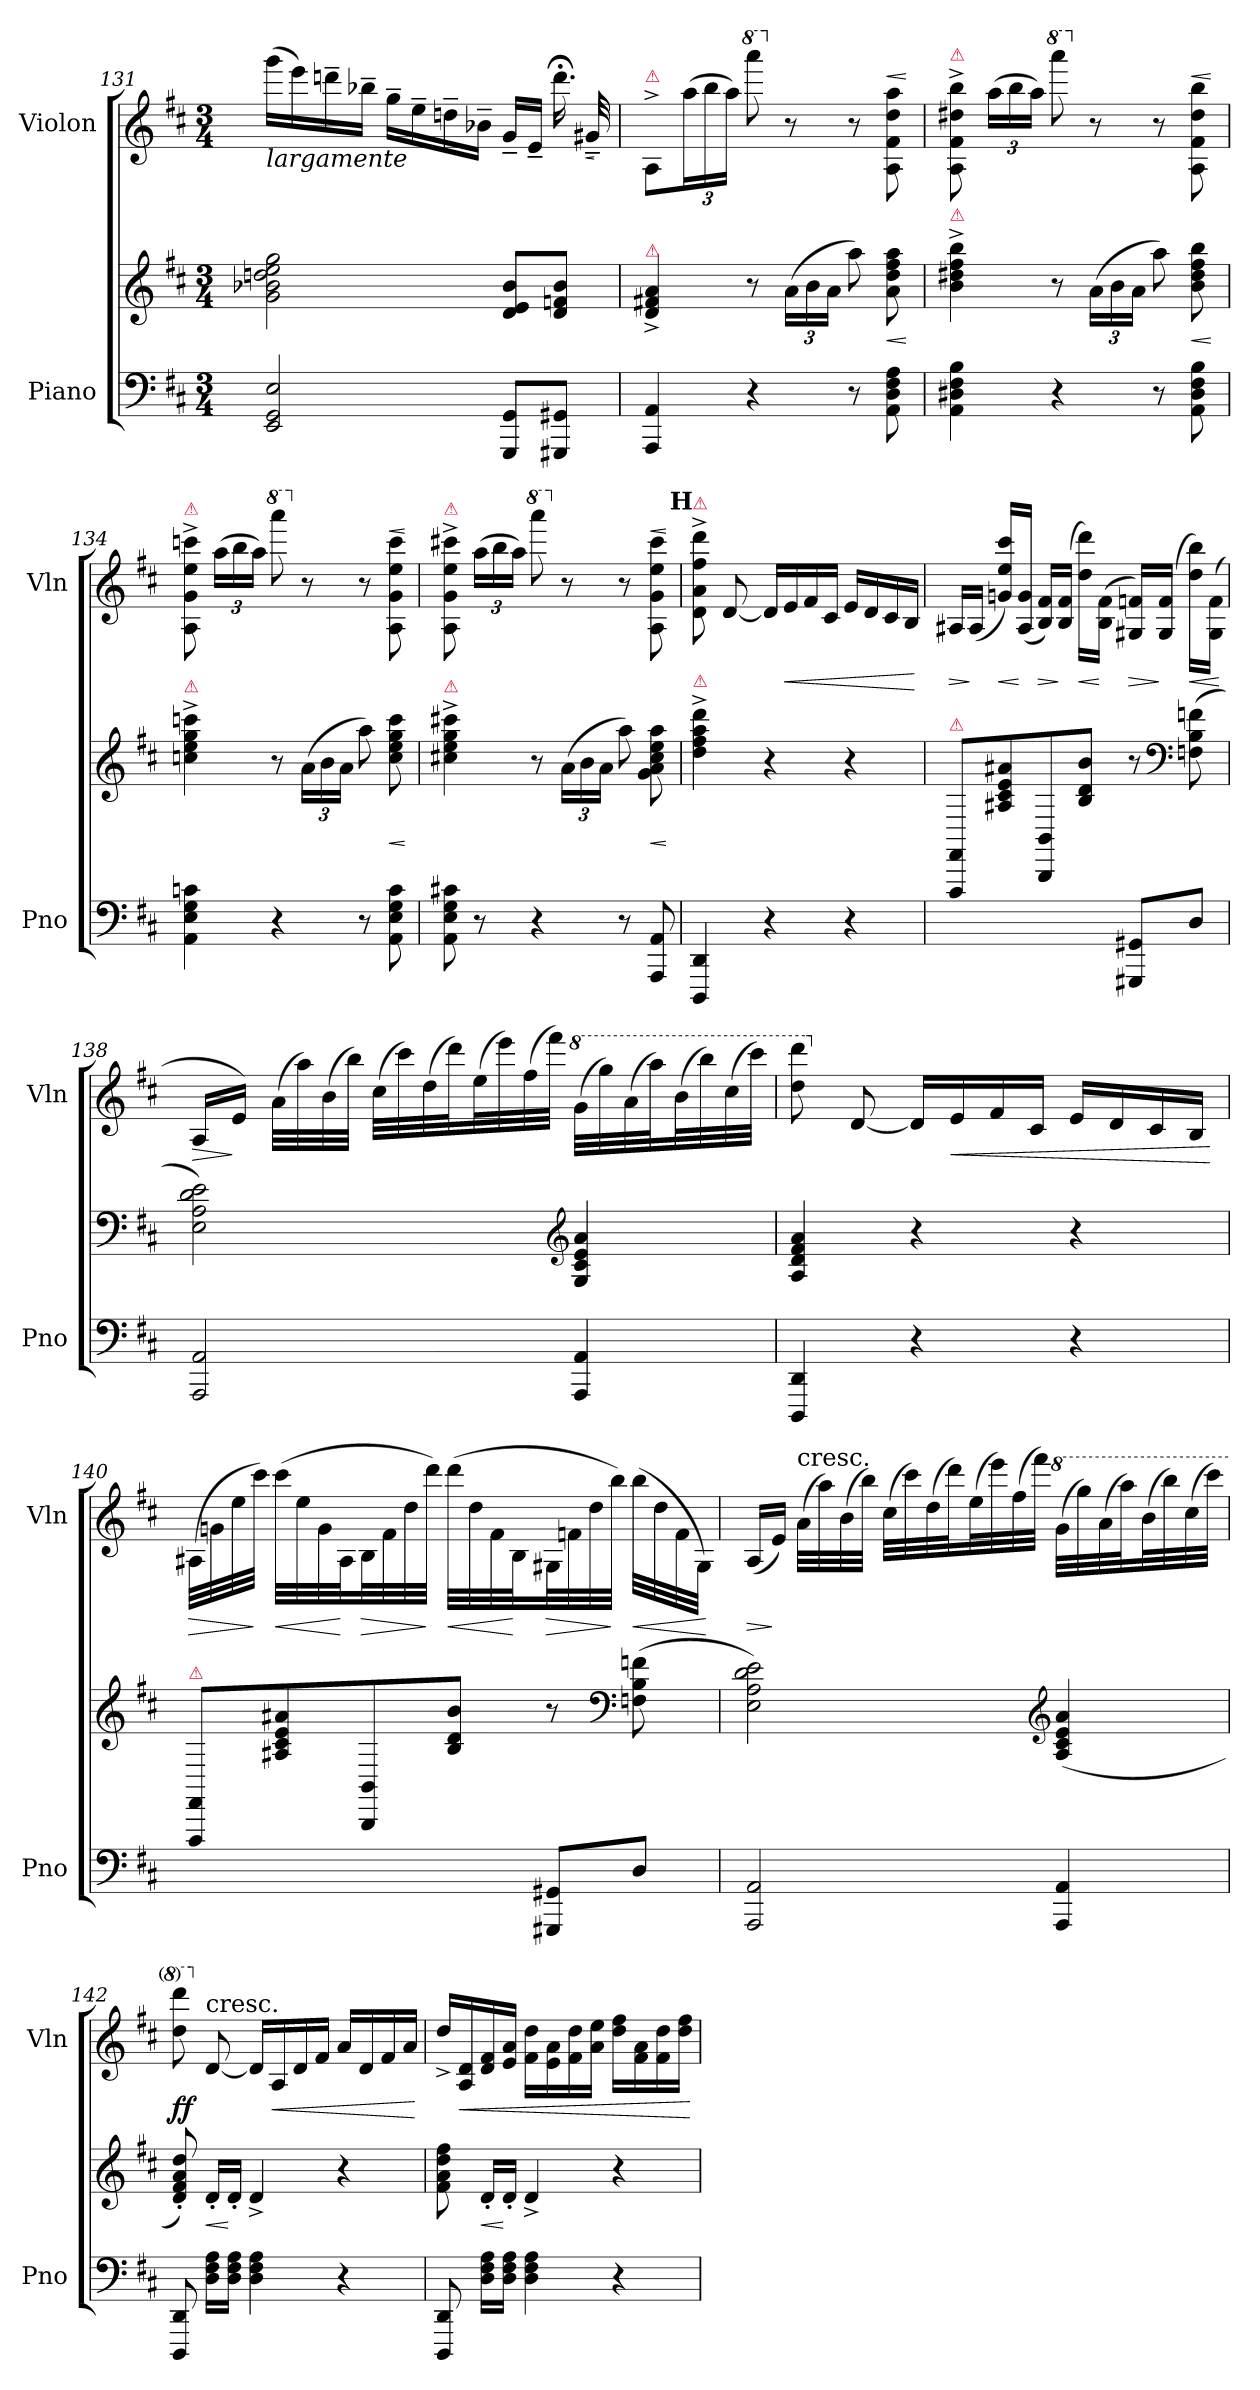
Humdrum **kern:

**kern	**kern	**dynam	**kern	**dynam
*part2	*part2	*part2	*part1	*part1
*staff3	*staff2	*staff2/3	*staff1	*staff1
*I"Piano	*	*	*I"Violon	*
*I'Pno	*	*	*I'Vln	*
*clefF4	*clefG2	*	*clefG2	*
*k[f#c#]	*k[f#c#]	*	*k[f#c#]	*
*D:	*D:	*	*D:	*
*M3/4	*M3/4	*	*M3/4	*
=131	=131	=131	=131	=131
!	!	!	!LO:TX:b:i:t=largamente	!
2EE/ 2GG/ 2E/	2g\ 2b-X\ 2ddn\ 2ee\ 2gg\	.	(16ggg\LL	.
.	.	.	16eee\)	.
.	.	.	16dddn~\	.
.	.	.	16bb-X~\JJ	.
.	.	.	16gg~\LL	.
.	.	.	16ee~\	.
.	.	.	16ddn~\	.
.	.	.	16b-X~\JJ	.
8GGG/ 8GG/L	8d/ 8e/ 8b-/L	.	16g~/LL	.
.	.	.	16e~/JJ	.
8GGG#X/ 8GG#X/J	8d/ 8fn/ 8b-/J	.	16.ddd;<\	.
!	!	!	!	!LO:HP:b
.	.	.	32g#X~/	<
.	.	.	.	[
=132	=132	=132	=132	=132
!	!	!	!LO:TX:a:color=crimson:t=⚠	!
!	!LO:TX:a:color=crimson:t=⚠	!	!	!
4AAA/ 4AA/	4d^/ 4f#X^/ 4a^/	.	8A^<\L	.
.	.	.	(24aa\L	.
.	.	.	24bb\	.
.	.	.	24aa\JJ)	.
*	*	*	*8va	*
4r	8r	.	8aaaa\	.
*	*	*	*X8va	*
.	(24a\LL	.	8r	.
.	24b\	.	.	.
.	24a\JJ	.	.	.
8r	8aa\)	.	8r	.
!	!	!	!	!LO:HP:a
8AA\ 8D\ 8F#\ 8A\	8a\ 8dd\ 8ff#\ 8aa\	<	8A\ 8f#\ 8dd\ 8aa\	<
.	.	[	.	[
=133	=133	=133	=133	=133
!	!	!	!LO:TX:a:color=crimson:t=⚠	!
!	!LO:TX:a:color=crimson:t=⚠	!	!	!
4AA\ 4D#X\ 4F#\ 4B\	4b^<\ 4dd#X^<\ 4ff#^<\ 4bb^<\	.	8A^\ 8f#^\ 8dd#X^\ 8bb^\	.
.	.	.	(24aa\LL	.
.	.	.	24bb\	.
.	.	.	24aa\JJ)	.
*	*	*	*8va	*
4r	8r	.	8aaaa\	.
*	*	*	*X8va	*
.	(24a\LL	.	8r	.
.	24b\	.	.	.
.	24a\JJ	.	.	.
8r	8aa\)	.	8r	.
!	!	!	!	!LO:HP:a
8AA\ 8D#\ 8F#\ 8B\	8b\ 8dd#\ 8ff#\ 8bb\	<	8A\ 8f#\ 8dd#\ 8bb\	<
.	.	[	.	[
=134	=134	=134	=134	=134
!	!	!	!LO:TX:a:color=crimson:t=⚠	!
!	!LO:TX:a:color=crimson:t=⚠	!	!	!
4AA\ 4E\ 4G\ 4cn\	4ccn^<\ 4ee^<\ 4gg^<\ 4cccn^<\	.	8A^\ 8g^\ 8ee^\ 8cccn^\	.
.	.	.	(24aa\LL	.
.	.	.	24bb\	.
.	.	.	24aa\JJ)	.
*	*	*	*8va	*
4r	8r	.	8aaaa\	.
*	*	*	*X8va	*
.	(24a\LL	.	8r	.
.	24b\	.	.	.
.	24a\JJ	.	.	.
8r	8aa\)	.	8r	.
!	!	!	!	!LO:HP:a
8AA\ 8E\ 8G\ 8c\	8cc\ 8ee\ 8gg\ 8ccc\	<	8A\ 8g\ 8ee\ 8ccc\	<
.	.	[	.	[
=135	=135	=135	=135	=135
!	!	!	!LO:TX:a:color=crimson:t=⚠	!
!	!LO:TX:a:color=crimson:t=⚠	!	!	!
8AA\ 8E\ 8G\ 8c#X\	4cc#X^<\ 4ee^<\ 4gg^<\ 4ccc#X^<\	.	8A^\ 8g^\ 8ee^\ 8ccc#X^\	.
8r	.	.	(24aa\LL	.
.	.	.	24bb\	.
.	.	.	24aa\JJ)	.
*	*	*	*8va	*
4r	8r	.	8aaaa\	.
*	*	*	*X8va	*
.	(24a\LL	.	8r	.
.	24b\	.	.	.
.	24a\JJ	.	.	.
8r	8aa\)	.	8r	.
!	!	!	!	!LO:HP:a
8AAA/ 8AA/	8g\ 8a\ 8cc#\ 8ee\ 8aa\	<	8A\ 8g\ 8ee\ 8ccc#\	<
.	.	[	.	[
=136	=136	=136	=136	=136
!	!	!	!LO:TX:a:B:rj:t=H	!
!	!	!	!LO:TX:a:color=crimson:t=⚠	!
!	!LO:TX:a:color=crimson:t=⚠	!	!	!
4DDD/ 4DD/	4dd^<\ 4ff#^<\ 4aa^<\ 4ddd^<\	.	8d^\ 8a^\ 8ff#^\ 8ddd^\	.
.	.	.	[8d/	.
4r	4r	.	16d/LL]	.
!	!	!	!	!LO:HP:b
.	.	.	16e/	<
.	.	.	16f#/	.
.	.	.	16c#/JJ	.
4r	4r	.	16e/LL	.
.	.	.	16d/	.
.	.	.	16c#/	.
.	.	.	16B/JJ	.
.	.	.	.	[
=137	=137	=137	=137	=137
!	!LO:TX:a:color=crimson:t=⚠	!	!	!
!	!	!	!	!LO:HP:b
2ryy	8FFF#/ 8FF#/L	.	16A#X/LL	>
.	.	.	(16A#/JJ	]
!	!	!	!	!LO:HP:b
.	8A#X\ 8c#\ 8e\ 8a#X\	.	16gn/ 16ee/ 16ccc#/LL)	<
.	.	.	(16A#/ 16g/JJ	[
!	!	!	!	!LO:HP:b
.	8BBB/ 8BB/	.	16B/ 16f#/LL)	>
.	.	.	(16B/ 16f#/JJ	]
!	!	!	!	!LO:HP:b
.	8B\ 8d\ 8b\J	.	16dd\ 16ddd\LL)	<
.	.	.	(16B\ 16f#\JJ	[
!	!	!	!	!LO:HP:b
8GGG#X/ 8GG#X/L	8r	.	16G#X/ 16fn/LL)	>
.	.	.	(16G#/ 16f/JJ	]
*	*clefF4	*	*	*
!	!	!	!	!LO:HP:b
8D/J	(8Fn\ 8B\ 8fn\	.	16dd\ 16bb\LL)	<
.	.	.	(<16G#\ 16f\JJ	.
.	.	.	.	[
=138	=138	=138	=138	=138
!	!	!	!	!LO:HP:b
2AAA/ 2AA/	2E\ 2A\ 2d\ 2e\)	.	16A/LL	>
.	.	.	16e/JJ)	]
.	.	.	(32a\LLL	.
.	.	.	32aa\)	.
.	.	.	(32b\	.
.	.	.	32bb\JJJ)	.
.	.	.	(32cc#\LLL	.
.	.	.	32ccc#\)	.
.	.	.	(32dd\	.
.	.	.	32ddd\J)	.
.	.	.	(32ee\L	.
.	.	.	32eee\)	.
.	.	.	(32ff#\	.
.	.	.	32fff#\JJJ)	.
*	*clefG2	*	*	*
*	*	*	*8va	*
4AAA/ 4AA/	4G/ 4c#/ 4e/ 4a/	.	(32gg\LLL	.
.	.	.	32ggg\)	.
.	.	.	(32aa\	.
.	.	.	32aaa\J)	.
.	.	.	(32bb\L	.
.	.	.	32bbb\)	.
.	.	.	(32ccc#\	.
.	.	.	32cccc#\JJJ)	.
=139	=139	=139	=139	=139
4DDD/ 4DD/	4A/ 4d/ 4f#/ 4a/	.	8ddd\ 8dddd\	.
*	*	*	*X8va	*
.	.	.	[8d/	.
4r	4r	.	16d/LL]	.
!	!	!	!	!LO:HP:b
.	.	.	16e/	<
.	.	.	16f#/	.
.	.	.	16c#/JJ	.
4r	4r	.	16e/LL	.
.	.	.	16d/	.
.	.	.	16c#/	.
.	.	.	16B/JJ	.
.	.	.	.	[
=140	=140	=140	=140	=140
!	!LO:TX:a:color=crimson:t=⚠	!	!	!
!	!	!	!	!LO:HP:b
2ryy	8FFF#/ 8FF#/L	.	(32A#X\LLL	>
.	.	.	32gn\	.
.	.	.	32ee\	.
.	.	.	32ccc#\JJJ)	]
!	!	!	!	!LO:HP:b
.	8A#X\ 8c#\ 8e\ 8a#X\	.	(32ccc#\LLL	<
.	.	.	32ee\	.
.	.	.	32g\	.
.	.	.	32A#\J	[
!	!	!	!	!LO:HP:b
.	8BBB/ 8BB/	.	32B\L	>
.	.	.	32f#\	.
.	.	.	32dd\	.
.	.	.	32ddd\JJJ)	]
!	!	!	!	!LO:HP:b
.	8B\ 8d\ 8b\J	.	(32ddd\LLL	<
.	.	.	32dd\	.
.	.	.	32f#\	.
.	.	.	32B\J	[
!	!	!	!	!LO:HP:b
8GGG#X/ 8GG#X/L	8r	.	32G#X\L	>
.	.	.	32fn\	.
.	.	.	32dd\	.
.	.	.	32bb\JJJ)	]
*	*clefF4	*	*	*
!	!	!	!	!LO:HP:b
8D/J	(8Fn\ 8B\ 8fn\	.	(32bb\LLL	<
.	.	.	32dd\	.
.	.	.	32f\	.
.	.	.	32G#\JJJ)	.
.	.	.	.	[
=141	=141	=141	=141	=141
!	!	!	!	!LO:HP:b
2AAA/ 2AA/	2E\ 2A\ 2d\ 2e\)	.	(16A/LL	>
.	.	.	16e/JJ)	]
!	!	!	!LO:TX:t=cresc.	!
.	.	.	(32a\LLL	.
.	.	.	32aa\)	.
.	.	.	(32b\	.
.	.	.	32bb\JJJ)	.
.	.	.	(32cc#\LLL	.
.	.	.	32ccc#\)	.
.	.	.	(32dd\	.
.	.	.	32ddd\J)	.
.	.	.	(32ee\L	.
.	.	.	32eee\)	.
.	.	.	(32ff#\	.
.	.	.	32fff#\JJJ)	.
*	*clefG2	*	*	*
*	*	*	*8va	*
4AAA/ 4AA/	(>4A/ 4c#/ 4e/ 4a/	.	(32gg\LLL	.
.	.	.	32ggg\)	.
.	.	.	(32aa\	.
.	.	.	32aaa\J)	.
.	.	.	(32bb\L	.
.	.	.	32bbb\)	.
.	.	.	(32ccc#\	.
.	.	.	32cccc#\JJJ)	.
=142	=142	=142	=142	=142
8DDD/ 8DD/	8d'>/ 8f#'>/ 8a'>/ 8dd'>/)	.	8ddd\ 8dddd\	ff
*	*	*	*X8va	*
!	!	!	!LO:TX:t=cresc.	!
16D\ 16F#\ 16A\LL	16d'>/LL	<	[8d/	.
16D\ 16F#\ 16A\JJ	16d'>/JJ	[	.	.
4D\ 4F#\ 4A\	4d^/	.	16d/LL]	.
!	!	!	!	!LO:HP:b
.	.	.	16A/	<
.	.	.	16d/	.
.	.	.	16f#/JJ	.
4r	4r	.	16a/LL	.
.	.	.	16d/	.
.	.	.	16f#/	.
.	.	.	16a/JJ	.
.	.	.	.	[
=143	=143	=143	=143	=143
8DDD/ 8DD/	8f#\ 8a\ 8dd\ 8ff#\	.	16dd^/LL	.
!	!	!	!	!LO:HP:b
.	.	.	16A/ 16d/	<
16D\ 16F#\ 16A\LL	16d'>/LL	<	16d/ 16f#/	.
16D\ 16F#\ 16A\JJ	16d'>/JJ	[	16e/ 16a/JJ	.
4D\ 4F#\ 4A\	4d^/	.	16f#\ 16dd\LL	.
.	.	.	16e\ 16a\	.
.	.	.	16f#\ 16dd\	.
.	.	.	16a\ 16ee\JJ	.
4r	4r	.	16dd\ 16ff#\LL	.
.	.	.	16f#\ 16a\	.
.	.	.	16f#\ 16dd\	.
.	.	.	16dd\ 16ff#\JJ	.
.	.	.	.	[
=	=	=	=	=
*-	*-	*-	*-	*-
